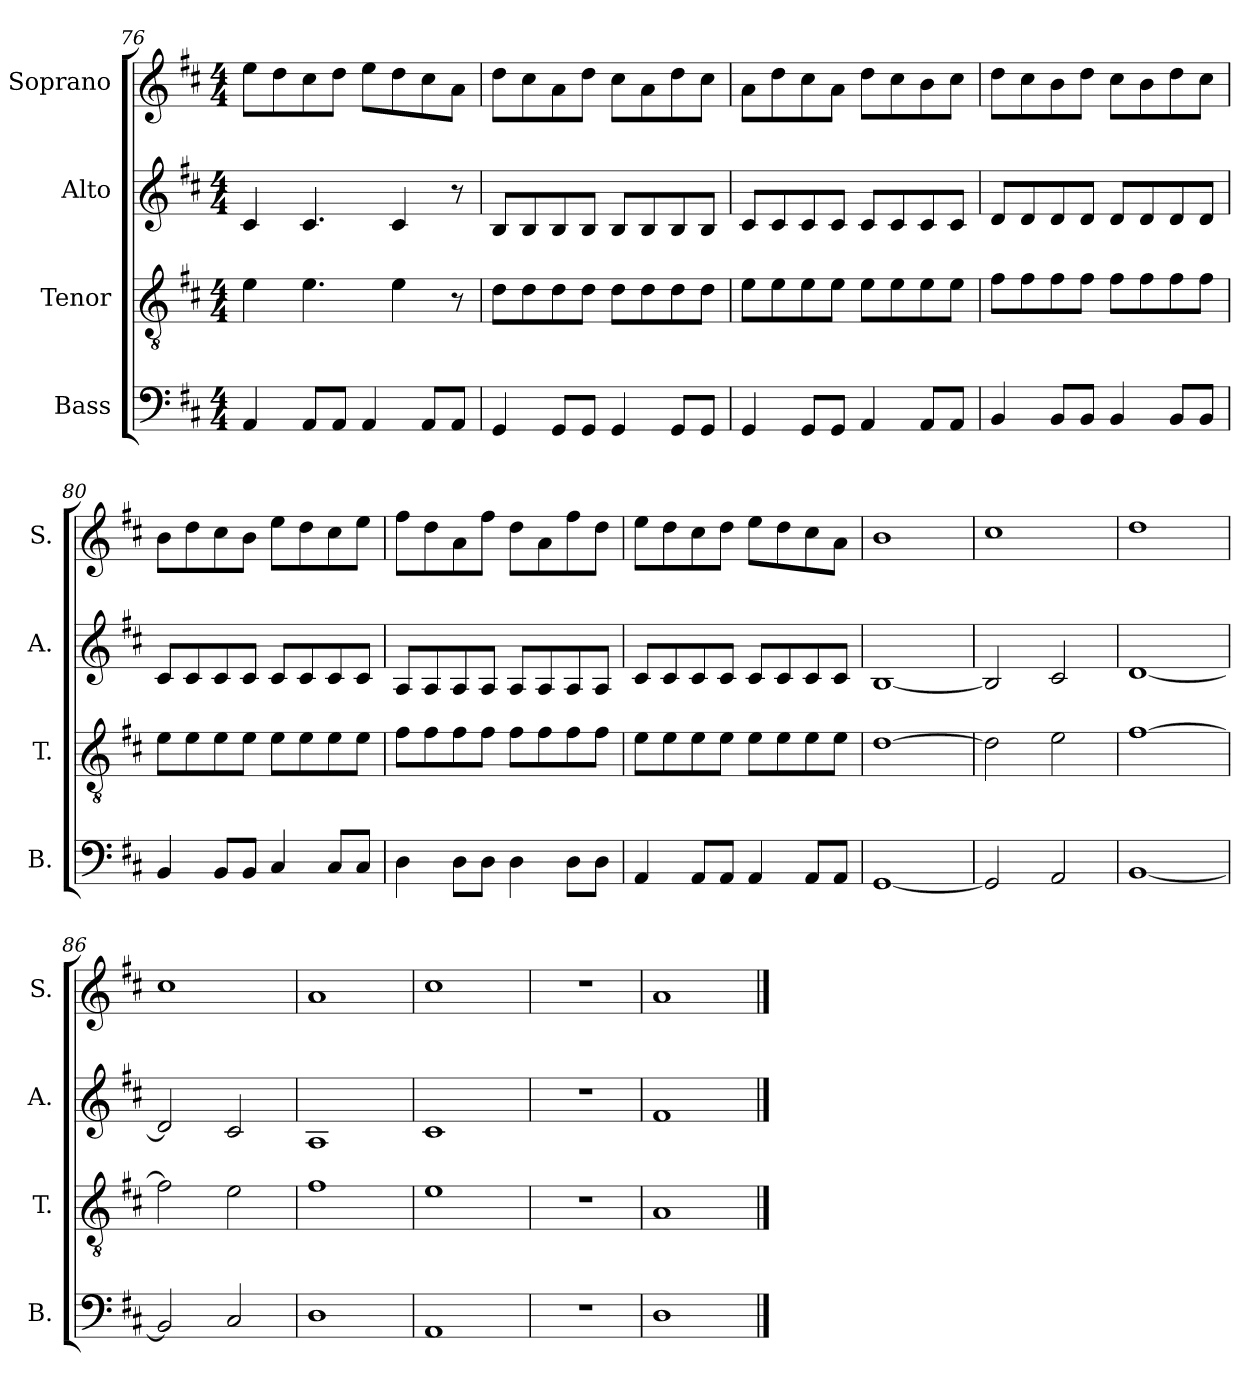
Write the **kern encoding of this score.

**kern	**kern	**kern	**kern
*part4	*part3	*part2	*part1
*staff4	*staff3	*staff2	*staff1
*I"Bass	*I"Tenor	*I"Alto	*I"Soprano
*I'B.	*I'T.	*I'A.	*I'S.
!!LO:PB:g=z
*clefF4	*clefGv2	*clefG2	*clefG2
*k[f#c#]	*k[f#c#]	*k[f#c#]	*k[f#c#]
*M4/4	*M4/4	*M4/4	*M4/4
=76	=76	=76	=76
4AA/	4e\	4c#/	8ee\L
.	.	.	8dd\
8AA/L	4.e\	4.c#/	8cc#\
8AA/J	.	.	8dd\J
4AA/	.	.	8ee\L
.	4e\	4c#/	8dd\
8AA/L	.	.	8cc#\
8AA/J	8r	8r	8a\J
=77	=77	=77	=77
4GG/	8d\L	8B/L	8dd\L
.	8d\	8B/	8cc#\
8GG/L	8d\	8B/	8a\
8GG/J	8d\J	8B/J	8dd\J
4GG/	8d\L	8B/L	8cc#\L
.	8d\	8B/	8a\
8GG/L	8d\	8B/	8dd\
8GG/J	8d\J	8B/J	8cc#\J
=78	=78	=78	=78
4GG/	8e\L	8c#/L	8a\L
.	8e\	8c#/	8dd\
8GG/L	8e\	8c#/	8cc#\
8GG/J	8e\J	8c#/J	8a\J
4AA/	8e\L	8c#/L	8dd\L
.	8e\	8c#/	8cc#\
8AA/L	8e\	8c#/	8b\
8AA/J	8e\J	8c#/J	8cc#\J
=79	=79	=79	=79
4BB/	8f#\L	8d/L	8dd\L
.	8f#\	8d/	8cc#\
8BB/L	8f#\	8d/	8b\
8BB/J	8f#\J	8d/J	8dd\J
4BB/	8f#\L	8d/L	8cc#\L
.	8f#\	8d/	8b\
8BB/L	8f#\	8d/	8dd\
8BB/J	8f#\J	8d/J	8cc#\J
!!LO:LB:g=z
=80	=80	=80	=80
4BB/	8e\L	8c#/L	8b\L
.	8e\	8c#/	8dd\
8BB/L	8e\	8c#/	8cc#\
8BB/J	8e\J	8c#/J	8b\J
4C#/	8e\L	8c#/L	8ee\L
.	8e\	8c#/	8dd\
8C#/L	8e\	8c#/	8cc#\
8C#/J	8e\J	8c#/J	8ee\J
=81	=81	=81	=81
4D\	8f#\L	8A/L	8ff#\L
.	8f#\	8A/	8dd\
8D\L	8f#\	8A/	8a\
8D\J	8f#\J	8A/J	8ff#\J
4D\	8f#\L	8A/L	8dd\L
.	8f#\	8A/	8a\
8D\L	8f#\	8A/	8ff#\
8D\J	8f#\J	8A/J	8dd\J
=82	=82	=82	=82
4AA/	8e\L	8c#/L	8ee\L
.	8e\	8c#/	8dd\
8AA/L	8e\	8c#/	8cc#\
8AA/J	8e\J	8c#/J	8dd\J
4AA/	8e\L	8c#/L	8ee\L
.	8e\	8c#/	8dd\
8AA/L	8e\	8c#/	8cc#\
8AA/J	8e\J	8c#/J	8a\J
=83	=83	=83	=83
[1GG	[1d	[1B	1b
=84	=84	=84	=84
2GG/]	2d\]	2B/]	1cc#
2AA/	2e\	2c#/	.
=85	=85	=85	=85
[1BB	[1f#	[1d	1dd
!!LO:LB:g=z
=86	=86	=86	=86
2BB/]	2f#\]	2d/]	1cc#
2C#/	2e\	2c#/	.
=87	=87	=87	=87
1D	1f#	1A	1a
=88	=88	=88	=88
1AA	1e	1c#	1cc#
=89	=89	=89	=89
1r	1r	1r	1r
=90	=90	=90	=90
1D	1A	1f#	1a
==	==	==	==
*-	*-	*-	*-
